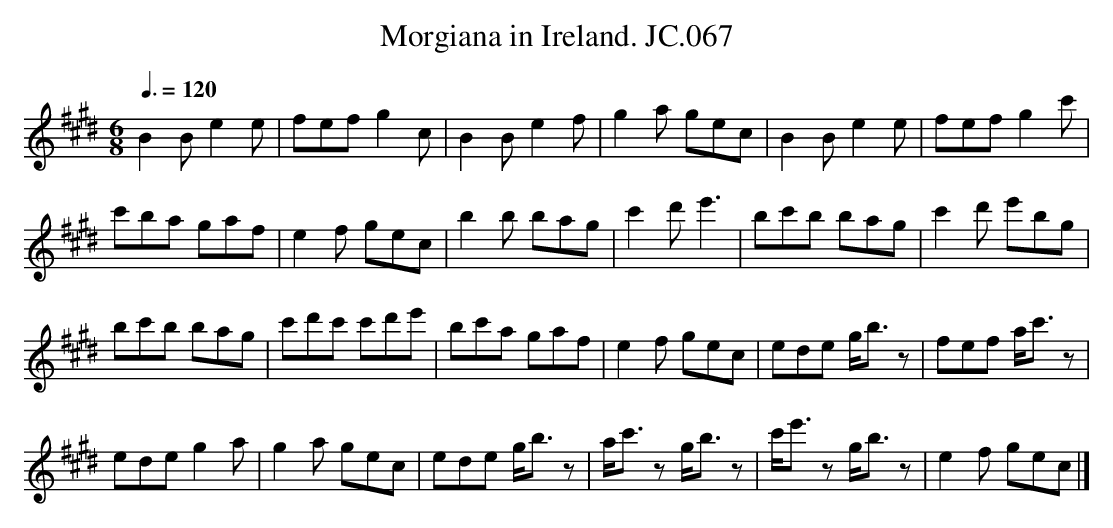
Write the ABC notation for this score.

X:1
T:Morgiana in Ireland. JC.067
M:6/8
L:1/8
Q:3/8=120
K:E
B2B e2e|fef g2c|B2B e2f|\\
g2a gec|B2B e2e|fef g2c'|
c'ba gaf|e2f gec|b2b bag|\\
c'2d'e'3|bc'b bag|c'2d' e'bg|
bc'b bag|c'd'c' c'd'e'|bc'a gaf|\\
e2f gec|ede g<bz|fef a<c'z|
ede g2a|g2a gec|ede g<bz|\\
a<c'z g<bz|c'<e'z g<bz|e2f gec|]
